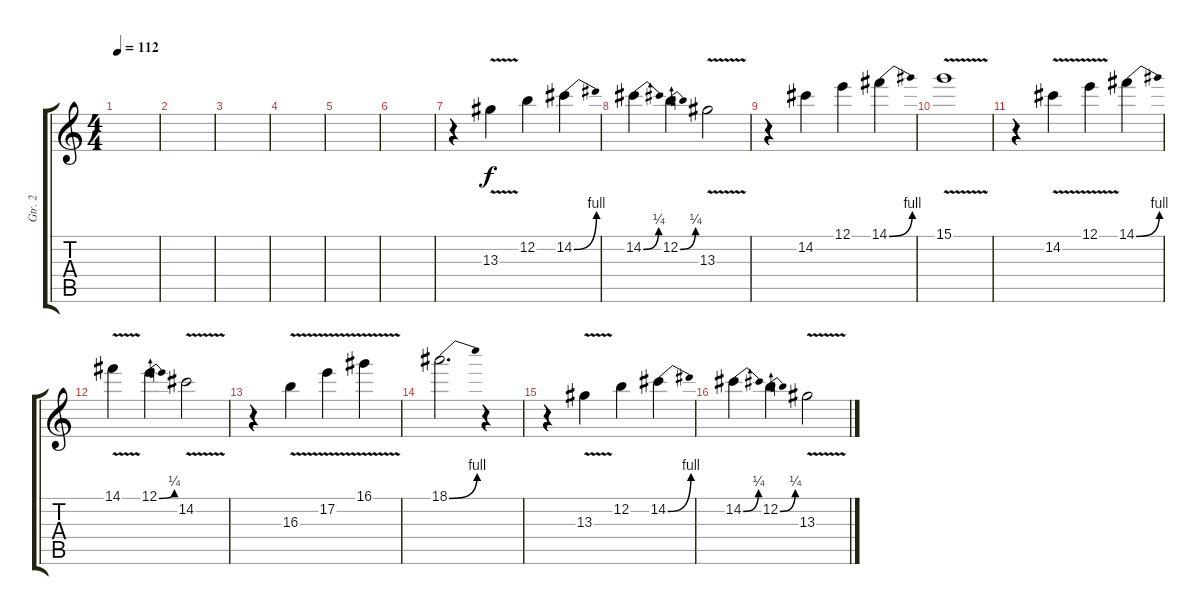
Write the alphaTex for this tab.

\track ("Gtr. 2" "Gtr. 2") {instrument acousticguitarsteel}
\staff {score tabs}
\tuning (E4 B3 G3 D3 A2 E2) {hide}
\ts (4 4)
\tempo 112
\clef g2
\ks c
|
|
|
|
|
|
r.4 13.3{v}.4{volume 15 instrument distortionguitar} 12.2.4 14.2{be (bend 0 0 60 4)}.4 |
14.2{be (bend 0 0 60 1)}.4 12.2{be (bend 0 0 60 1)}.4 13.3{v}.2 |
r.4 14.2.4 12.1.4 14.1{be (bend 0 0 60 4)}.4 |
15.1{v}.1 |
r.4 14.2{v}.4 12.1{v}.4 14.1{be (bend 0 0 60 4)}.4 |
14.1{v}.4 12.1{be (bend 0 0 60 1)}.4 14.2{v}.2 |
r.4 16.3{v}.4 17.2{v}.4 16.1{v}.4 |
18.1{be (bend 0 0 60 4)}.2{d} r.4 |
r.4 13.3{v}.4{volume 15 instrument distortionguitar} 12.2.4 14.2{be (bend 0 0 60 4)}.4 |
14.2{be (bend 0 0 60 1)}.4 12.2{be (bend 0 0 60 1)}.4 13.3{v}.2
